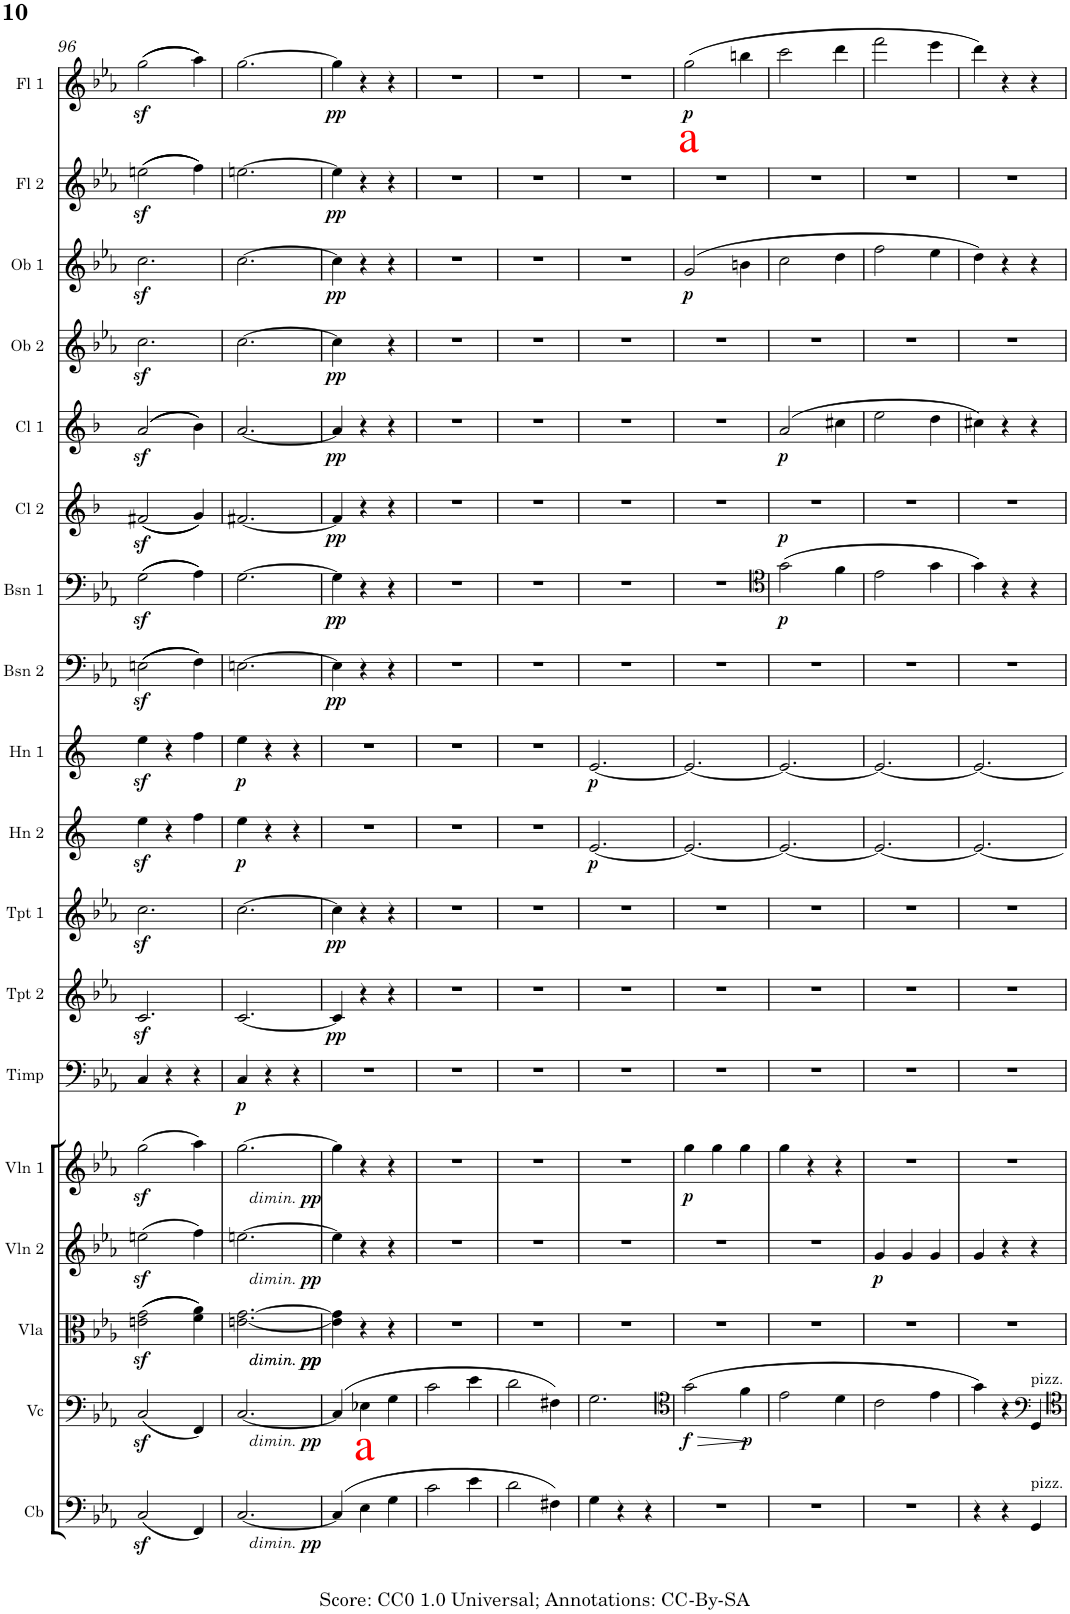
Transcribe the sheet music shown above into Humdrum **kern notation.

**kern	**dynam	**kern	**text	**dynam	**kern	**dynam	**kern	**dynam	**kern	**dynam	**kern	**dynam	**kern	**dynam	**kern	**dynam	**kern	**dynam	**kern	**dynam	**kern	**dynam	**kern	**dynam	**kern	**dynam	**kern	**dynam	**kern	**dynam	**kern	**dynam	**kern	**dynam	**kern	**text	**dynam
*part18	*part18	*part17	*part17	*part17	*part16	*part16	*part15	*part15	*part14	*part14	*part13	*part13	*part12	*part12	*part11	*part11	*part10	*part10	*part9	*part9	*part8	*part8	*part7	*part7	*part6	*part6	*part5	*part5	*part4	*part4	*part3	*part3	*part2	*part2	*part1	*part1	*part1
*staff18	*staff18	*staff17	*staff17	*staff17	*staff16	*staff16	*staff15	*staff15	*staff14	*staff14	*staff13	*staff13	*staff12	*staff12	*staff11	*staff11	*staff10	*staff10	*staff9	*staff9	*staff8	*staff8	*staff7	*staff7	*staff6	*staff6	*staff5	*staff5	*staff4	*staff4	*staff3	*staff3	*staff2	*staff2	*staff1	*staff1	*staff1
*I"Contrabass	*	*I"Violoncello	*	*	*I"Viola	*	*I"Violin 2	*	*I"Violin 1	*	*I"Timpani	*	*I"C Trumpet 2	*	*I"C Trumpet 1	*	*I"Eb Horn 2	*	*I"Eb Horn 1	*	*I"Bassoon 2	*	*I"Bassoon 1	*	*I"Bb Clarinet 2	*	*I"Bb Clarinet 1	*	*I"Oboe 2	*	*I"Oboe 1	*	*I"Flute 2	*	*I"Flute 1	*	*
*I'Cb	*	*I'Vc	*	*	*I'Vla	*	*I'Vln 2	*	*I'Vln 1	*	*I'Timp	*	*I'Tpt 2	*	*I'Tpt 1	*	*I'Hn 2	*	*I'Hn 1	*	*I'Bsn 2	*	*I'Bsn 1	*	*I'Cl 2	*	*I'Cl 1	*	*I'Ob 2	*	*I'Ob 1	*	*I'Fl 2	*	*I'Fl 1	*	*
!!LO:PB:g=z
*clefF4	*	*clefF4	*	*	*clefC3	*	*clefG2	*	*clefG2	*	*clefF4	*	*clefG2	*	*clefG2	*	*clefG2	*	*clefG2	*	*clefF4	*	*clefF4	*	*clefG2	*	*clefG2	*	*clefG2	*	*clefG2	*	*clefG2	*	*clefG2	*	*
*Trd7c12	*	*	*	*	*	*	*	*	*	*	*	*	*	*	*	*	*Trd5c9	*	*Trd5c9	*	*	*	*	*	*Trd1c2	*	*Trd1c2	*	*	*	*	*	*	*	*	*	*
*k[b-e-a-]	*	*k[b-e-a-]	*	*	*k[b-e-a-]	*	*k[b-e-a-]	*	*k[b-e-a-]	*	*k[b-e-a-]	*	*k[b-e-a-]	*	*k[b-e-a-]	*	*k[]	*	*k[]	*	*k[b-e-a-]	*	*k[b-e-a-]	*	*k[b-]	*	*k[b-]	*	*k[b-e-a-]	*	*k[b-e-a-]	*	*k[b-e-a-]	*	*k[b-e-a-]	*	*
*M3/4	*	*M3/4	*	*	*M3/4	*	*M3/4	*	*M3/4	*	*M3/4	*	*M3/4	*	*M3/4	*	*M3/4	*	*M3/4	*	*M3/4	*	*M3/4	*	*M3/4	*	*M3/4	*	*M3/4	*	*M3/4	*	*M3/4	*	*M3/4	*	*
=96	=96	=96	=96	=96	=96	=96	=96	=96	=96	=96	=96	=96	=96	=96	=96	=96	=96	=96	=96	=96	=96	=96	=96	=96	=96	=96	=96	=96	=96	=96	=96	=96	=96	=96	=96	=96	=96
(2Cz</	.	(2Cz</	.	.	((2en\z< 2g\z<	.	(2eenz<\	.	(2ggz<\	.	4C/	.	2.cz</	.	2.ccz<\	.	4eez<\	.	4eez<\	.	((2Enz<\	.	((2Gz<\	.	((2f#Xz</	.	((2az</	.	2.ccz<\	.	2.ccz<\	.	((2eenz<\	.	((2ggz<\	.	.
.	.	.	.	.	.	.	.	.	.	.	4r	.	.	.	.	.	4r	.	4r	.	.	.	.	.	.	.	.	.	.	.	.	.	.	.	.	.	.
4FF/)	.	4FF/)	.	.	4f\ 4a-\))	.	4ff\)	.	4aa-\)	.	4r	.	.	.	.	.	4ff\	.	4ff\	.	4F\))	.	4A-\))	.	4g/))	.	4b-\))	.	.	.	.	.	4ff\))	.	4aa-\))	.	.
=97	=97	=97	=97	=97	=97	=97	=97	=97	=97	=97	=97	=97	=97	=97	=97	=97	=97	=97	=97	=97	=97	=97	=97	=97	=97	=97	=97	=97	=97	=97	=97	=97	=97	=97	=97	=97	=97
!	!LO:DY:b	!	!	!	!	!	!	!	!	!	!	!	!	!	!	!	!	!	!	!	!	!	!	!	!	!	!	!	!	!	!	!	!	!	!	!	!
!	!LO:DY:n=1:b	!	!	!LO:DY:b	!	!	!	!	!	!	!	!	!	!	!	!	!	!	!	!	!	!	!	!	!	!	!	!	!	!	!	!	!	!	!	!	!
!	!	!	!	!LO:DY:n=1:b	!	!LO:DY:b	!	!	!	!	!	!	!	!	!	!	!	!	!	!	!	!	!	!	!	!	!	!	!	!	!	!	!	!	!	!	!
!	!	!	!	!	!	!LO:DY:n=1:b	!	!	!	!	!	!	!	!	!	!	!	!	!	!	!	!	!	!	!	!	!	!	!	!	!	!	!	!	!	!	!
!	!	!	!	!	!	!LO:DY:n=2:b	!	!	!	!	!	!	!	!	!	!	!	!	!	!	!	!	!	!	!	!	!	!	!	!	!	!	!	!	!	!	!
!	!	!	!	!	!	!LO:DY:n=3:b	!	!LO:DY:b	!	!	!	!	!	!	!	!	!	!	!	!	!	!	!	!	!	!	!	!	!	!	!	!	!	!	!	!	!
!	!	!	!	!	!	!	!	!LO:DY:n=1:b	!	!LO:DY:b	!	!	!	!	!	!	!	!	!	!	!	!	!	!	!	!	!	!	!	!	!	!	!	!	!	!	!
!	!	!	!	!	!	!	!	!	!	!LO:DY:n=1:b	!	!LO:DY:b	!	!	!	!	!	!LO:DY:b	!	!LO:DY:b	!	!	!	!	!	!	!	!	!	!	!	!	!	!	!	!	!
[2.C/	other-dynamics pp	[2.C/	.	other-dynamics pp	[2.en\ [2.g\	other-dynamics pp other-dynamics pp	[2.een\	other-dynamics pp	[2.gg\	other-dynamics pp	4C/	p	[2.c/	.	[2.cc\	.	4ee\	p	4ee\	p	[2.En\	.	[2.G\	.	[2.f#X/	.	[2.a/	.	[2.cc\	.	[2.cc\	.	[2.een\	.	[2.gg\	.	.
.	.	.	.	.	.	.	.	.	.	.	4r	.	.	.	.	.	4r	.	4r	.	.	.	.	.	.	.	.	.	.	.	.	.	.	.	.	.	.
.	.	.	.	.	.	.	.	.	.	.	4r	.	.	.	.	.	4r	.	4r	.	.	.	.	.	.	.	.	.	.	.	.	.	.	.	.	.	.
=98	=98	=98	=98	=98	=98	=98	=98	=98	=98	=98	=98	=98	=98	=98	=98	=98	=98	=98	=98	=98	=98	=98	=98	=98	=98	=98	=98	=98	=98	=98	=98	=98	=98	=98	=98	=98	=98
!	!	!	!	!	!	!	!	!	!	!	!	!	!	!LO:DY:b	!	!LO:DY:b	!	!	!	!	!	!LO:DY:b	!	!LO:DY:b	!	!LO:DY:b	!	!LO:DY:b	!	!LO:DY:b	!	!LO:DY:b	!	!LO:DY:b	!	!	!LO:DY:b
(4C/]	.	(4C/]	.	.	4e\] 4g\]	.	4ee\]	.	4gg\]	.	2.r	.	4c/]	pp	4cc\]	pp	2.r	.	2.r	.	4E\]	pp	4G\]	pp	4f#/]	pp	4a/]	pp	4cc\]	pp	4cc\]	pp	4ee\]	pp	4gg\]	.	pp
!	!	!	!LO:LY:b:color=#FF0000	!	!	!	!	!	!	!	!	!	!	!	!	!	!	!	!	!	!	!	!	!	!	!	!	!	!	!	!	!	!	!	!	!	!
4E-\	.	4E-X\	a	.	4r	.	4r	.	4r	.	.	.	4r	.	4r	.	.	.	.	.	4r	.	4r	.	4r	.	4r	.	4ryy	.	4r	.	4r	.	4r	.	.
4G\	.	4G\	.	.	4r	.	4r	.	4r	.	.	.	4r	.	4r	.	.	.	.	.	4r	.	4r	.	4r	.	4r	.	4r	.	4r	.	4r	.	4r	.	.
=99	=99	=99	=99	=99	=99	=99	=99	=99	=99	=99	=99	=99	=99	=99	=99	=99	=99	=99	=99	=99	=99	=99	=99	=99	=99	=99	=99	=99	=99	=99	=99	=99	=99	=99	=99	=99	=99
2c\	.	2c\	.	.	2.r	.	2.r	.	2.r	.	2.r	.	2.r	.	2.r	.	2.r	.	2.r	.	2.r	.	2.r	.	2.r	.	2.r	.	2.r	.	2.r	.	2.r	.	2.r	.	.
4e-\	.	4e-\	.	.	.	.	.	.	.	.	.	.	.	.	.	.	.	.	.	.	.	.	.	.	.	.	.	.	.	.	.	.	.	.	.	.	.
=100	=100	=100	=100	=100	=100	=100	=100	=100	=100	=100	=100	=100	=100	=100	=100	=100	=100	=100	=100	=100	=100	=100	=100	=100	=100	=100	=100	=100	=100	=100	=100	=100	=100	=100	=100	=100	=100
2d\	.	2d\	.	.	2.r	.	2.r	.	2.r	.	2.r	.	2.r	.	2.r	.	2.r	.	2.r	.	2.r	.	2.r	.	2.r	.	2.r	.	2.r	.	2.r	.	2.r	.	2.r	.	.
4F#X\)	.	4F#X\)	.	.	.	.	.	.	.	.	.	.	.	.	.	.	.	.	.	.	.	.	.	.	.	.	.	.	.	.	.	.	.	.	.	.	.
=101	=101	=101	=101	=101	=101	=101	=101	=101	=101	=101	=101	=101	=101	=101	=101	=101	=101	=101	=101	=101	=101	=101	=101	=101	=101	=101	=101	=101	=101	=101	=101	=101	=101	=101	=101	=101	=101
!	!	!	!	!	!	!	!	!	!	!	!	!	!	!	!	!	!	!LO:DY:b	!	!LO:DY:b	!	!	!	!	!	!	!	!	!	!	!	!	!	!	!	!	!
4G\	.	2.G\	.	.	2.r	.	2.r	.	2.r	.	2.r	.	2.r	.	2.r	.	[2.e/	p	[2.e/	p	2.r	.	2.r	.	2.r	.	2.r	.	2.r	.	2.r	.	2.r	.	2.r	.	.
4r	.	.	.	.	.	.	.	.	.	.	.	.	.	.	.	.	.	.	.	.	.	.	.	.	.	.	.	.	.	.	.	.	.	.	.	.	.
4r	.	.	.	.	.	.	.	.	.	.	.	.	.	.	.	.	.	.	.	.	.	.	.	.	.	.	.	.	.	.	.	.	.	.	.	.	.
=102	=102	=102	=102	=102	=102	=102	=102	=102	=102	=102	=102	=102	=102	=102	=102	=102	=102	=102	=102	=102	=102	=102	=102	=102	=102	=102	=102	=102	=102	=102	=102	=102	=102	=102	=102	=102	=102
*	*	*clefC4	*	*	*	*	*	*	*	*	*	*	*	*	*	*	*	*	*	*	*	*	*	*	*	*	*	*	*	*	*	*	*	*	*	*	*
!	!	!	!	!LO:HP:b	!	!	!	!	!	!	!	!	!	!	!	!	!	!	!	!	!	!	!	!	!	!	!	!	!	!	!	!	!	!	!	!LO:LY:b:color=#FF0000	!
!	!	!	!	!LO:DY:n=1:b	!	!	!	!	!	!LO:DY:b	!	!	!	!	!	!	!	!	!	!	!	!	!	!	!	!	!	!	!	!	!	!LO:DY:b	!	!	!	!	!LO:DY:b
2.r	.	(2g\	.	> f	2.r	.	2.r	.	4gg\	p	2.r	.	2.r	.	2.r	.	2.e/_	.	2.e/_	.	2.r	.	2.r	.	2.r	.	2.r	.	2.r	.	(2g/	p	2.r	.	(2gg\	a	p
.	.	.	.	.	.	.	.	.	4gg\	.	.	.	.	.	.	.	.	.	.	.	.	.	.	.	.	.	.	.	.	.	.	.	.	.	.	.	.
!	!	!	!	!LO:DY:n=2:b	!	!	!	!	!	!	!	!	!	!	!	!	!	!	!	!	!	!	!	!	!	!	!	!	!	!	!	!	!	!	!	!	!
.	.	4f\	.	p	.	.	.	.	4gg\	.	.	.	.	.	.	.	.	.	.	.	.	.	.	.	.	.	.	.	.	.	4bn\	.	.	.	4bbn\	.	.
.	.	.	.	]	.	.	.	.	.	.	.	.	.	.	.	.	.	.	.	.	.	.	.	.	.	.	.	.	.	.	.	.	.	.	.	.	.
=103	=103	=103	=103	=103	=103	=103	=103	=103	=103	=103	=103	=103	=103	=103	=103	=103	=103	=103	=103	=103	=103	=103	=103	=103	=103	=103	=103	=103	=103	=103	=103	=103	=103	=103	=103	=103	=103
*	*	*	*	*	*	*	*	*	*	*	*	*	*	*	*	*	*	*	*	*	*	*	*clefC4	*	*	*	*	*	*	*	*	*	*	*	*	*	*
!	!	!	!	!	!	!	!	!	!	!	!	!	!	!	!	!	!	!	!	!	!	!	!	!LO:DY:b	!	!LO:DY:b	!	!LO:DY:b	!	!	!	!	!	!	!	!	!
2.r	.	2e-\	.	.	2.r	.	2.r	.	4gg\	.	2.r	.	2.r	.	2.r	.	2.e/_	.	2.e/_	.	2.r	.	(2g\	p	2.r	p	(2a/	p	2.r	.	2cc\	.	2.r	.	2ccc\	.	.
.	.	.	.	.	.	.	.	.	4r	.	.	.	.	.	.	.	.	.	.	.	.	.	.	.	.	.	.	.	.	.	.	.	.	.	.	.	.
.	.	4d\	.	.	.	.	.	.	4r	.	.	.	.	.	.	.	.	.	.	.	.	.	4f\	.	.	.	4cc#X\	.	.	.	4dd\	.	.	.	4ddd\	.	.
=104	=104	=104	=104	=104	=104	=104	=104	=104	=104	=104	=104	=104	=104	=104	=104	=104	=104	=104	=104	=104	=104	=104	=104	=104	=104	=104	=104	=104	=104	=104	=104	=104	=104	=104	=104	=104	=104
!	!	!	!	!	!	!	!	!LO:DY:b	!	!	!	!	!	!	!	!	!	!	!	!	!	!	!	!	!	!	!	!	!	!	!	!	!	!	!	!	!
2.r	.	2c\	.	.	2.r	.	4g/	p	2.r	.	2.r	.	2.r	.	2.r	.	2.e/_	.	2.e/_	.	2.r	.	2e-\	.	2.r	.	2ee\	.	2.r	.	2ff\	.	2.r	.	2fff\	.	.
.	.	.	.	.	.	.	4g/	.	.	.	.	.	.	.	.	.	.	.	.	.	.	.	.	.	.	.	.	.	.	.	.	.	.	.	.	.	.
.	.	4e-\	.	.	.	.	4g/	.	.	.	.	.	.	.	.	.	.	.	.	.	.	.	4g\	.	.	.	4dd\	.	.	.	4ee-\	.	.	.	4eee-\	.	.
=105	=105	=105	=105	=105	=105	=105	=105	=105	=105	=105	=105	=105	=105	=105	=105	=105	=105	=105	=105	=105	=105	=105	=105	=105	=105	=105	=105	=105	=105	=105	=105	=105	=105	=105	=105	=105	=105
4r	.	4g\)	.	.	2.r	.	4g/	.	2.r	.	2.r	.	2.r	.	2.r	.	2.e/_	.	2.e/_	.	2.r	.	4g\)	.	2.r	.	4cc#X\)	.	2.r	.	4dd\)	.	2.r	.	4ddd\)	.	.
4r	.	4r	.	.	.	.	4r	.	.	.	.	.	.	.	.	.	.	.	.	.	.	.	4r	.	.	.	4r	.	.	.	4r	.	.	.	4r	.	.
*	*	*clefF4	*	*	*	*	*	*	*	*	*	*	*	*	*	*	*	*	*	*	*	*	*	*	*	*	*	*	*	*	*	*	*	*	*	*	*
!	!	!LO:TX:a:t=pizz.	!	!	!	!	!	!	!	!	!	!	!	!	!	!	!	!	!	!	!	!	!	!	!	!	!	!	!	!	!	!	!	!	!	!	!
!LO:TX:a:t=pizz.	!	!	!	!	!	!	!	!	!	!	!	!	!	!	!	!	!	!	!	!	!	!	!	!	!	!	!	!	!	!	!	!	!	!	!	!	!
4GG/	.	4GG/	.	.	.	.	4r	.	.	.	.	.	.	.	.	.	.	.	.	.	.	.	4r	.	.	.	4r	.	.	.	4r	.	.	.	4r	.	.
=	=	=	=	=	=	=	=	=	=	=	=	=	=	=	=	=	=	=	=	=	=	=	=	=	=	=	=	=	=	=	=	=	=	=	=	=	=
*-	*-	*-	*-	*-	*-	*-	*-	*-	*-	*-	*-	*-	*-	*-	*-	*-	*-	*-	*-	*-	*-	*-	*-	*-	*-	*-	*-	*-	*-	*-	*-	*-	*-	*-	*-	*-	*-
